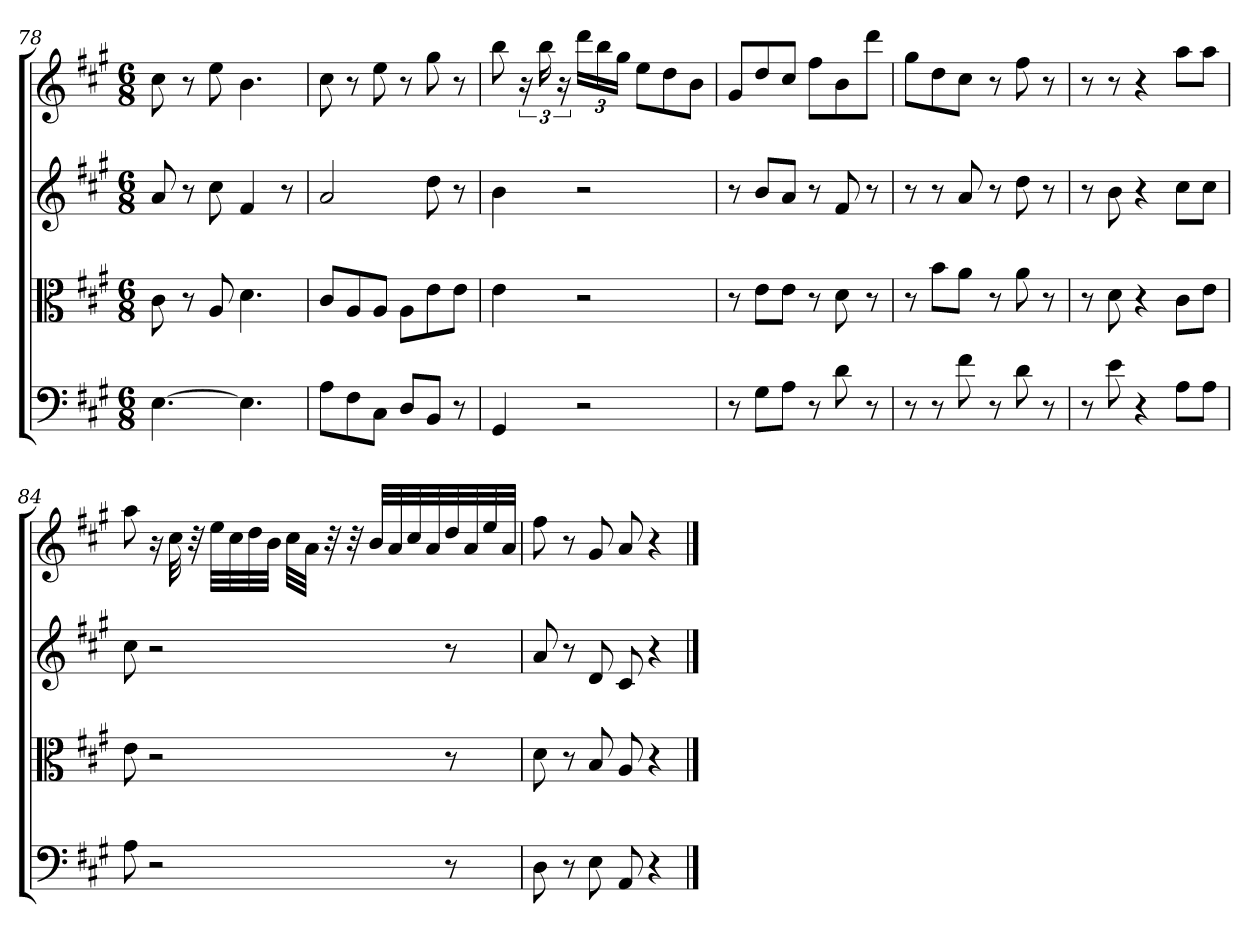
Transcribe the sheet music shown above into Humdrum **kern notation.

**kern	**kern	**kern	**kern
*part4	*part3	*part2	*part1
*staff4	*staff3	*staff2	*staff1
*clefF4	*clefC3	*clefG2	*clefG2
*k[f#c#g#]	*k[f#c#g#]	*k[f#c#g#]	*k[f#c#g#]
*A:	*A:	*A:	*A:
*M6/8	*M6/8	*M6/8	*M6/8
=78	=78	=78	=78
[4.E	8c#	8a	8cc#
.	8r	8r	8r
.	8A	8cc#	8ee
4.E]	4.d	4f#	4.b
.	.	8r	.
=79	=79	=79	=79
8A\L	8c#/L	2a	8cc#
8F#\	8A/	.	8r
8C#\J	8A/J	.	8ee
8D/L	8A\L	.	8r
8BB/J	8e\	8dd	8gg#
8r	8e\J	8r	8r
=80	=80	=80	=80
4GG#	4e	4b	8bb
.	.	.	24r
.	.	.	24bb
.	.	.	24r
2r	2r	2r	24ddd\LL
.	.	.	24bb\
.	.	.	24gg#\JJ
.	.	.	8ee\L
.	.	.	8dd\
.	.	.	8b\J
=81	=81	=81	=81
8r	8r	8r	8g#/L
8G#\L	8e\L	8b/L	8dd/
8A\J	8e\J	8a/J	8cc#/J
8r	8r	8r	8ff#\L
8d	8d	8f#	8b\
8r	8r	8r	8ddd\J
=82	=82	=82	=82
8r	8r	8r	8gg#\L
8r	8b\L	8r	8dd\
8f#	8a\J	8a	8cc#\J
8r	8r	8r	8r
8d	8a	8dd	8ff#
8r	8r	8r	8r
=83	=83	=83	=83
8r	8r	8r	8r
8e	8d	8b	8r
4r	4r	4r	4r
8A\L	8c#\L	8cc#\L	8aa\L
8A\J	8e\J	8cc#\J	8aa\J
=84	=84	=84	=84
8A	8e	8cc#	8aa
2r	2r	2r	16r
.	.	.	32cc#
.	.	.	32r
.	.	.	32ee\LLL
.	.	.	32cc#\
.	.	.	32dd\
.	.	.	32b\JJJ
.	.	.	32cc#\LLL
.	.	.	32a\JJJ
.	.	.	32r
.	.	.	32r
.	.	.	32b/LLL
.	.	.	32a/
.	.	.	32cc#/
.	.	.	32a/
8r	8r	8r	32dd/
.	.	.	32a/
.	.	.	32ee/
.	.	.	32a/JJJ
=85	=85	=85	=85
8D	8d	8a	8ff#
8r	8r	8r	8r
8E	8B	8d	8g#
8AA	8A	8c#	8a
4r	4r	4r	4r
==	==	==	==
*-	*-	*-	*-
